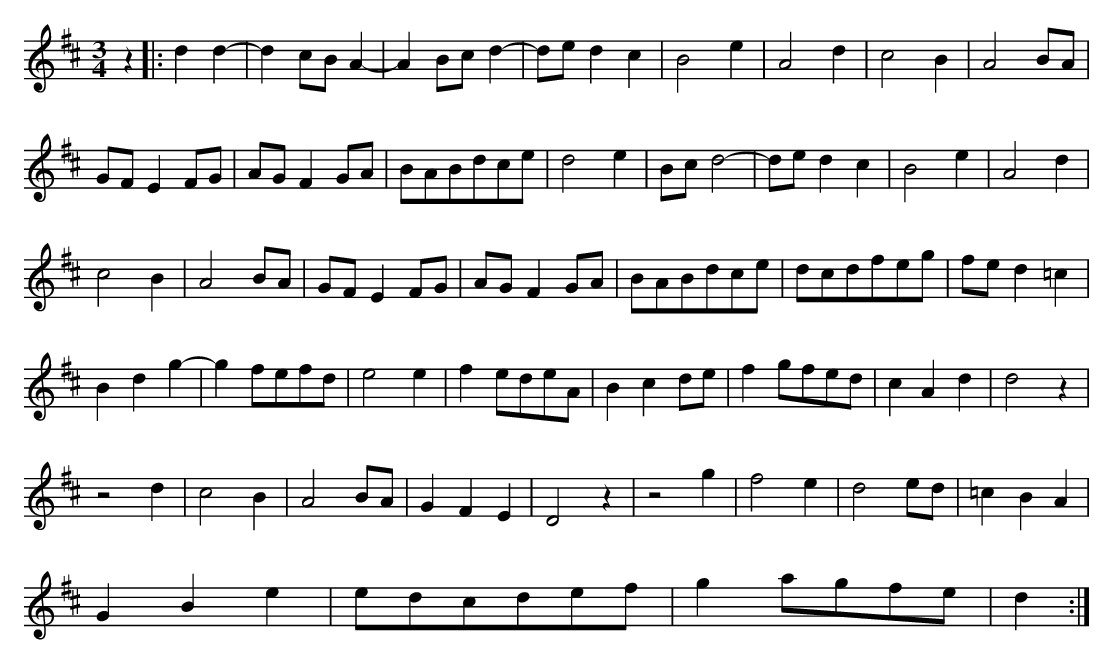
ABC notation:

X:1
M:3/4
K:D
z2|:d2d2-|d2cBA2-|A2Bcd2-|ded2c2|B4e2|A4d2|c4B2|A4BA|
GFE2FG|AGF2GA|BABdce|d4e2|Bcd4-|ded2c2|B4e2|A4d2|
c4B2|A4BA|GFE2FG|AGF2GA|BABdce|dcdfeg|fed2=c2|
B2d2g2-|g2fefd|e4e2|f2edeA|B2c2de|f2gfed|c2A2d2|d4z2|
z4d2|c4B2|A4BA|G2F2E2|D4z2|z4g2|f4e2|d4ed|=c2B2A2|
G2B2e2|edcdef|g2agfe|d2:|
